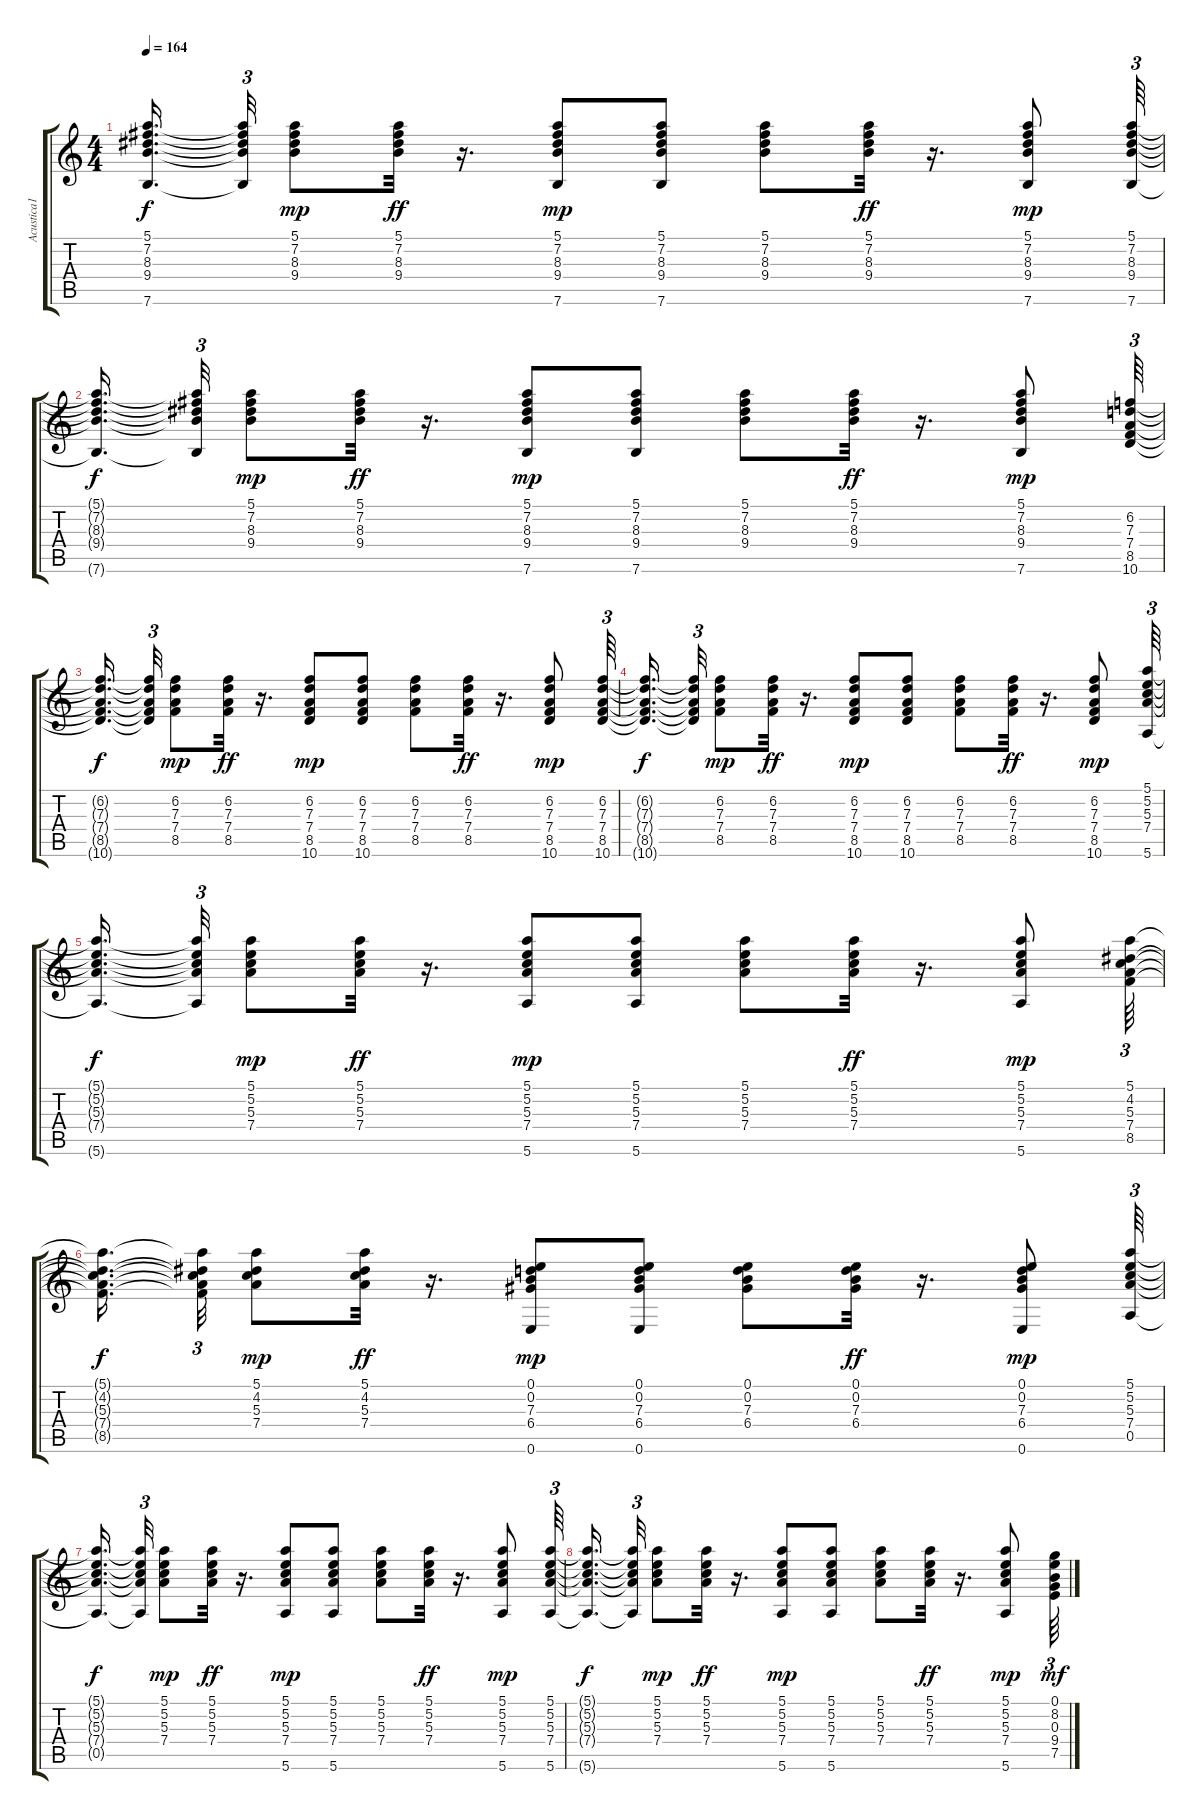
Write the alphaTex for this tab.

\track ("Acustica1" "Acustica1") {instrument acousticguitarsteel}
\staff {score tabs}
\tuning (E4 B3 G3 D3 A2 E2) {hide}
\ts (4 4)
\tempo 164
\clef g2
\ks c
(5.1{t} 7.2{t} 8.3{t} 9.4{t} 7.6{t}).16{d dy f beam splitsecondary} (5.1{t} 7.2{t} 8.3{t} 9.4{t} 7.6{t}).32{tu (3 2)} (5.1 7.2 8.3 9.4).8{dy mp} (5.1 7.2 8.3 9.4).32{dy ff} r.16{d} (5.1 7.2 8.3 9.4 7.6).8{dy mp} (5.1 7.2 8.3 9.4 7.6).8 (5.1 7.2 8.3 9.4).8 (5.1 7.2 8.3 9.4).32{dy ff} r.16{d} (5.1 7.2 8.3 9.4 7.6).8{dy mp} (5.1 7.2 8.3 9.4 7.6).64{tu (3 2)} |
(5.1{t} 7.2{t} 8.3{t} 9.4{t} 7.6{t}).16{d dy f beam splitsecondary} (5.1{t} 7.2{t} 8.3{t} 9.4{t} 7.6{t}).32{tu (3 2)} (5.1 7.2 8.3 9.4).8{dy mp} (5.1 7.2 8.3 9.4).32{dy ff} r.16{d} (5.1 7.2 8.3 9.4 7.6).8{dy mp} (5.1 7.2 8.3 9.4 7.6).8 (5.1 7.2 8.3 9.4).8 (5.1 7.2 8.3 9.4).32{dy ff} r.16{d} (5.1 7.2 8.3 9.4 7.6).8{dy mp} (6.2 7.3 7.4 8.5 10.6).64{tu (3 2)} |
(6.2{t} 7.3{t} 7.4{t} 8.5{t} 10.6{t}).16{d dy f beam splitsecondary} (6.2{t} 7.3{t} 7.4{t} 8.5{t} 10.6{t}).32{tu (3 2)} (6.2 7.3 7.4 8.5).8{dy mp} (6.2 7.3 7.4 8.5).32{dy ff} r.16{d} (6.2 7.3 7.4 8.5 10.6).8{dy mp} (6.2 7.3 7.4 8.5 10.6).8 (6.2 7.3 7.4 8.5).8 (6.2 7.3 7.4 8.5).32{dy ff} r.16{d} (6.2 7.3 7.4 8.5 10.6).8{dy mp} (6.2 7.3 7.4 8.5 10.6).64{tu (3 2)} |
(6.2{t} 7.3{t} 7.4{t} 8.5{t} 10.6{t}).16{d dy f beam splitsecondary} (6.2{t} 7.3{t} 7.4{t} 8.5{t} 10.6{t}).32{tu (3 2)} (6.2 7.3 7.4 8.5).8{dy mp} (6.2 7.3 7.4 8.5).32{dy ff} r.16{d} (6.2 7.3 7.4 8.5 10.6).8{dy mp} (6.2 7.3 7.4 8.5 10.6).8 (6.2 7.3 7.4 8.5).8 (6.2 7.3 7.4 8.5).32{dy ff} r.16{d} (6.2 7.3 7.4 8.5 10.6).8{dy mp} (5.1 5.2 5.3 7.4 5.6).64{tu (3 2)} |
(5.1{t} 5.2{t} 5.3{t} 7.4{t} 5.6{t}).16{d dy f beam splitsecondary} (5.1{t} 5.2{t} 5.3{t} 7.4{t} 5.6{t}).32{tu (3 2)} (5.1 5.2 5.3 7.4).8{dy mp} (5.1 5.2 5.3 7.4).32{dy ff} r.16{d} (5.1 5.2 5.3 7.4 5.6).8{dy mp} (5.1 5.2 5.3 7.4 5.6).8 (5.1 5.2 5.3 7.4).8 (5.1 5.2 5.3 7.4).32{dy ff} r.16{d} (5.1 5.2 5.3 7.4 5.6).8{dy mp} (5.1 4.2 5.3 7.4 8.5).64{tu (3 2)} |
(5.1{t} 4.2{t} 5.3{t} 7.4{t} 8.5{t}).16{d dy f beam splitsecondary} (5.1{t} 4.2{t} 5.3{t} 7.4{t} 8.5{t}).32{tu (3 2)} (5.1 4.2 5.3 7.4).8{dy mp} (5.1 4.2 5.3 7.4).32{dy ff} r.16{d} (0.1 0.2 7.3 6.4 0.6).8{dy mp} (0.1 0.2 7.3 6.4 0.6).8 (0.1 0.2 7.3 6.4).8 (0.1 0.2 7.3 6.4).32{dy ff} r.16{d} (0.1 0.2 7.3 6.4 0.6).8{dy mp} (5.1 5.2 5.3 7.4 0.5).64{tu (3 2)} |
(5.1{t} 5.2{t} 5.3{t} 7.4{t} 0.5{t}).16{d dy f beam splitsecondary} (5.1{t} 5.2{t} 5.3{t} 7.4{t} 0.5{t}).32{tu (3 2)} (5.1 5.2 5.3 7.4).8{dy mp} (5.1 5.2 5.3 7.4).32{dy ff} r.16{d} (5.1 5.2 5.3 7.4 5.6).8{dy mp} (5.1 5.2 5.3 7.4 5.6).8 (5.1 5.2 5.3 7.4).8 (5.1 5.2 5.3 7.4).32{dy ff} r.16{d} (5.1 5.2 5.3 7.4 5.6).8{dy mp} (5.1 5.2 5.3 7.4 5.6).64{tu (3 2)} |
(5.1{t} 5.2{t} 5.3{t} 7.4{t} 5.6{t}).16{d dy f beam splitsecondary} (5.1{t} 5.2{t} 5.3{t} 7.4{t} 5.6{t}).32{tu (3 2)} (5.1 5.2 5.3 7.4).8{dy mp} (5.1 5.2 5.3 7.4).32{dy ff} r.16{d} (5.1 5.2 5.3 7.4 5.6).8{dy mp} (5.1 5.2 5.3 7.4 5.6).8 (5.1 5.2 5.3 7.4).8 (5.1 5.2 5.3 7.4).32{dy ff} r.16{d} (5.1 5.2 5.3 7.4 5.6).8{dy mp} (0.1 8.2 0.3 9.4 7.5).64{tu (3 2) dy mf}
